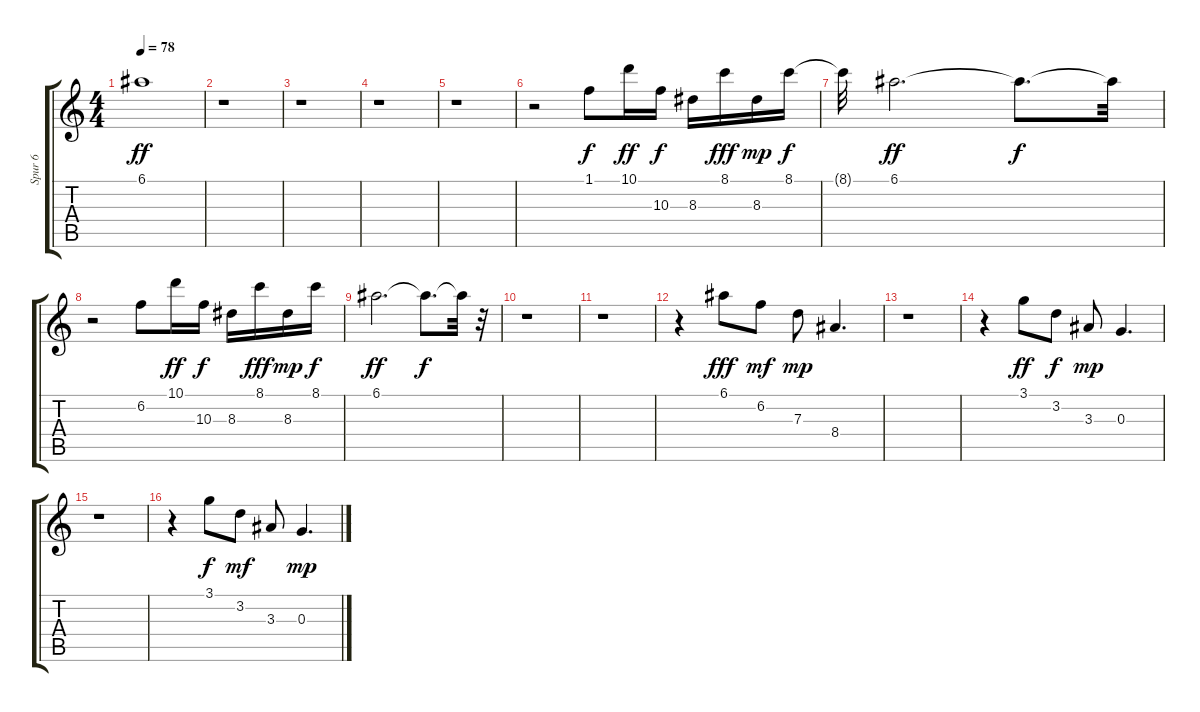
\track ("Spur 6" "Spur 6") {instrument electricguitarjazz}
\staff {score tabs}
\tuning (E4 B3 G3 D3 A2 E2) {hide}
\ts (4 4)
\tempo 78
\clef g2
\ks c
6.1.1{dy ff} |
r.1 |
r.1 |
r.1 |
r.1 |
r.2 1.1.8{dy f} 10.1.16{dy ff} 10.3.16{dy f} 8.3.16 8.1.16{dy fff} 8.3.16{dy mp} 8.1.16{dy f} |
8.1{t}.32 6.1.2{d dy ff} 6.1{t}.8{d dy f} 6.1{t}.32 |
r.2 6.2.8 10.1.16{dy ff} 10.3.16{dy f} 8.3.16 8.1.16{dy fff} 8.3.16{dy mp} 8.1.16{dy f} |
6.1.2{d dy ff} 6.1{t}.8{d dy f} 6.1{t}.32 r.32 |
r.1 |
r.1 |
r.4 6.1.8{dy fff} 6.2.8{dy mf} 7.3.8{dy mp} 8.4.4{d} |
r.1 |
r.4 3.1.8{dy ff} 3.2.8{dy f} 3.3.8{dy mp} 0.3.4{d} |
r.1 |
r.4 3.1.8{dy f} 3.2.8{dy mf} 3.3.8 0.3.4{d dy mp}
